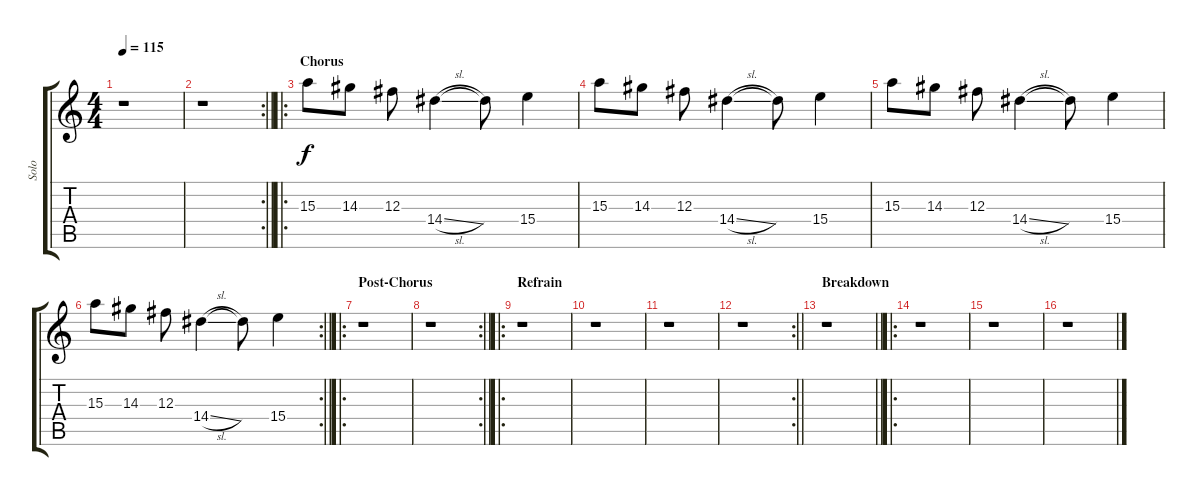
\track ("Solo" "Solo") {instrument distortionguitar}
\staff {score tabs}
\tuning (Eb4 Bb3 Gb3 Db3 Ab2 Eb2) {hide}
\ts (4 4)
\tempo 115
\clef g2
\ks c
r.1{dy f} |
\rc 2
\barLineRight lightlight
r.1 |
\ro
\section ("" "Chorus")
15.3.8 14.3.8 12.3.8 14.4{sl}.4 14.4{t}.8 15.4.4 |
15.3.8 14.3.8 12.3.8 14.4{sl}.4 14.4{t}.8 15.4.4 |
15.3.8 14.3.8 12.3.8 14.4{sl}.4 14.4{t}.8 15.4.4 |
\rc 2
\barLineRight lightlight
15.3.8 14.3.8 12.3.8 14.4{sl}.4 14.4{t}.8 15.4.4 |
\ro
\section ("" "Post-Chorus")
r.1 |
\rc 2
\barLineRight lightlight
r.1 |
\ro
\section ("" "Refrain")
r.1 |
r.1 |
r.1 |
\rc 2
\barLineRight lightlight
r.1 |
\section ("" "Breakdown")
\barLineRight lightlight
r.1 |
\ro
\section ("" "")
r.1 |
r.1 |
r.1
